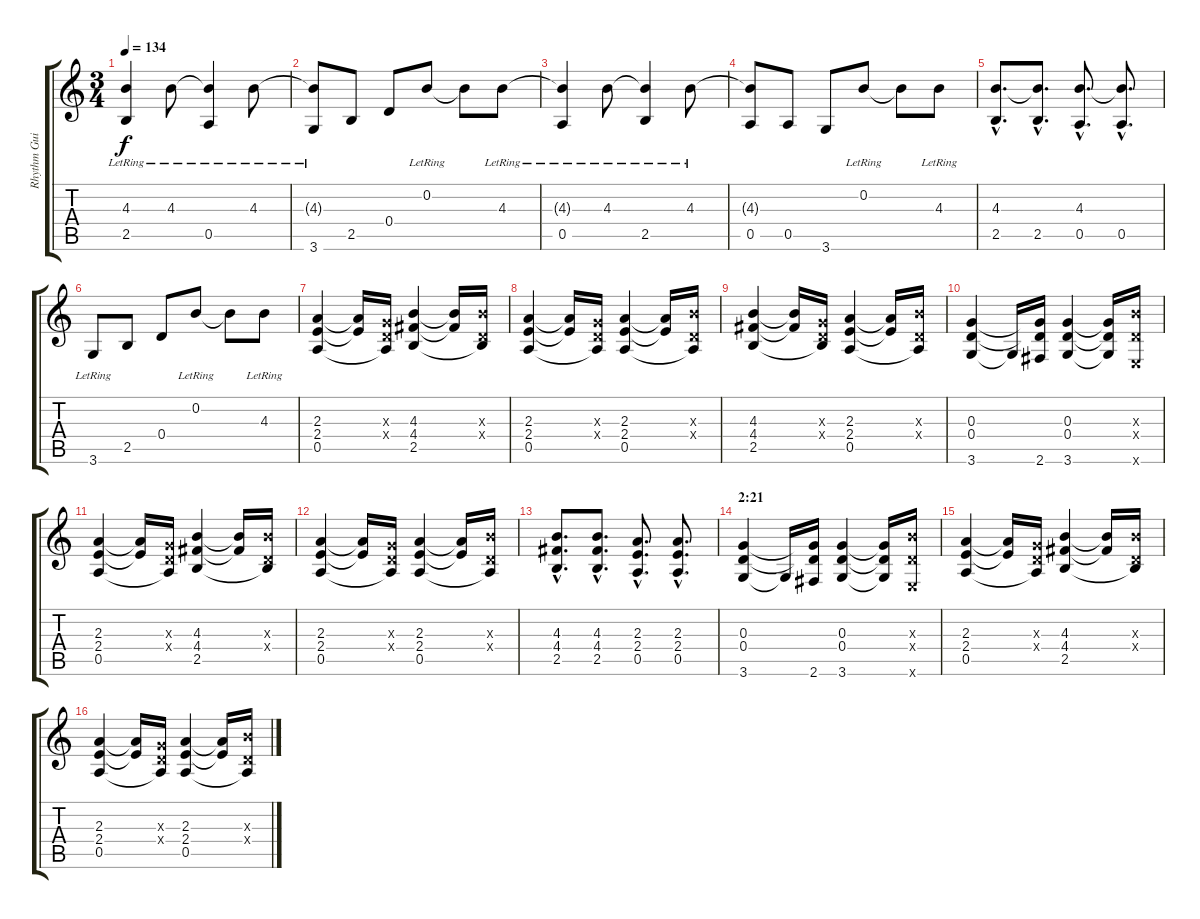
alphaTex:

\track ("Rhythm Guitar 2" "Rhythm Gui") {instrument overdrivenguitar}
\staff {score tabs}
\tuning (E4 B3 G3 D3 A2 E2) {hide}
\ts (3 4)
\tempo 134
\clef g2
\ks c
(4.3{t} 2.5{lr}).4{dy f} 4.3{lr}.8 (4.3{t} 0.5{lr}).4 4.3{lr}.8 |
(4.3{t} 3.6{lr}).8 2.5.8 0.4.8 0.2{lr}.8 0.2{t}.8 4.3{lr}.8 |
(4.3{t} 0.5{lr}).4 4.3{lr}.8 (4.3{t} 2.5{lr}).4 4.3{lr}.8 |
(4.3{t} 0.5).8 0.5.8 3.6.8 0.2{lr}.8 0.2{t}.8 4.3{lr}.8 |
(4.3{hac} 2.5{hac}).8{d} (4.3{hac t} 2.5{hac}).8{d} (4.3{hac} 0.5{hac}).8{d} (4.3{hac t} 0.5{hac}).8{d} |
\section ("" "")
3.6{lr}.8 2.5.8 0.4.8 0.2{lr}.8 0.2{t}.8 4.3{lr}.8 |
\section ("" "")
(2.3 2.4 0.5).4 (2.3{t} 2.4{t}).16 (0.3{x} 0.4{x} 0.5{t}).16 (4.3 4.4 2.5).4 (4.3{t} 4.4{t}).16 (4.3{x} 0.4{x} 2.5{t}).16 |
(2.3 2.4 0.5).4 (2.3{t} 2.4{t}).16 (0.3{x} 0.4{x} 0.5{t}).16 (2.3 2.4 0.5).4 (2.3{t} 2.4{t}).16 (4.3{x} 0.4{x} 0.5{t}).16 |
(4.3 4.4 2.5).4 (4.3{t} 4.4{t}).16 (0.3{x} 0.4{x} 2.5{t}).16 (2.3 2.4 0.5).4 (2.3{t} 2.4{t}).16 (4.3{x} 0.4{x} 0.5{t}).16 |
(0.3 0.4 3.6).4 3.6{t}.16 (0.3{t} 0.4{t} 2.6).16 (0.3 0.4 3.6).4 (0.3{t} 0.4{t} 3.6{t}).16 (4.3{x} 0.4{x} 0.6{x}).16 |
(2.3 2.4 0.5).4 (2.3{t} 2.4{t}).16 (0.3{x} 0.4{x} 0.5{t}).16 (4.3 4.4 2.5).4 (4.3{t} 4.4{t}).16 (4.3{x} 0.4{x} 2.5{t}).16 |
(2.3 2.4 0.5).4 (2.3{t} 2.4{t}).16 (0.3{x} 0.4{x} 0.5{t}).16 (2.3 2.4 0.5).4 (2.3{t} 2.4{t}).16 (4.3{x} 0.4{x} 0.5{t}).16 |
(4.3{hac} 4.4{hac} 2.5{hac}).8{d} (4.3{hac} 4.4{hac} 2.5{hac}).8{d} (2.3{hac} 2.4{hac} 0.5{hac}).8{d} (2.3{hac} 2.4{hac} 0.5{hac}).8{d} |
\section ("" "2:21")
(0.3 0.4 3.6).4 3.6{t}.16 (0.3{t} 0.4{t} 2.6).16 (0.3 0.4 3.6).4 (0.3{t} 0.4{t} 3.6{t}).16 (4.3{x} 0.4{x} 0.6{x}).16 |
(2.3 2.4 0.5).4 (2.3{t} 2.4{t}).16 (0.3{x} 0.4{x} 0.5{t}).16 (4.3 4.4 2.5).4 (4.3{t} 4.4{t}).16 (4.3{x} 0.4{x} 2.5{t}).16 |
(2.3 2.4 0.5).4 (2.3{t} 2.4{t}).16 (0.3{x} 0.4{x} 0.5{t}).16 (2.3 2.4 0.5).4 (2.3{t} 2.4{t}).16 (4.3{x} 0.4{x} 0.5{t}).16
